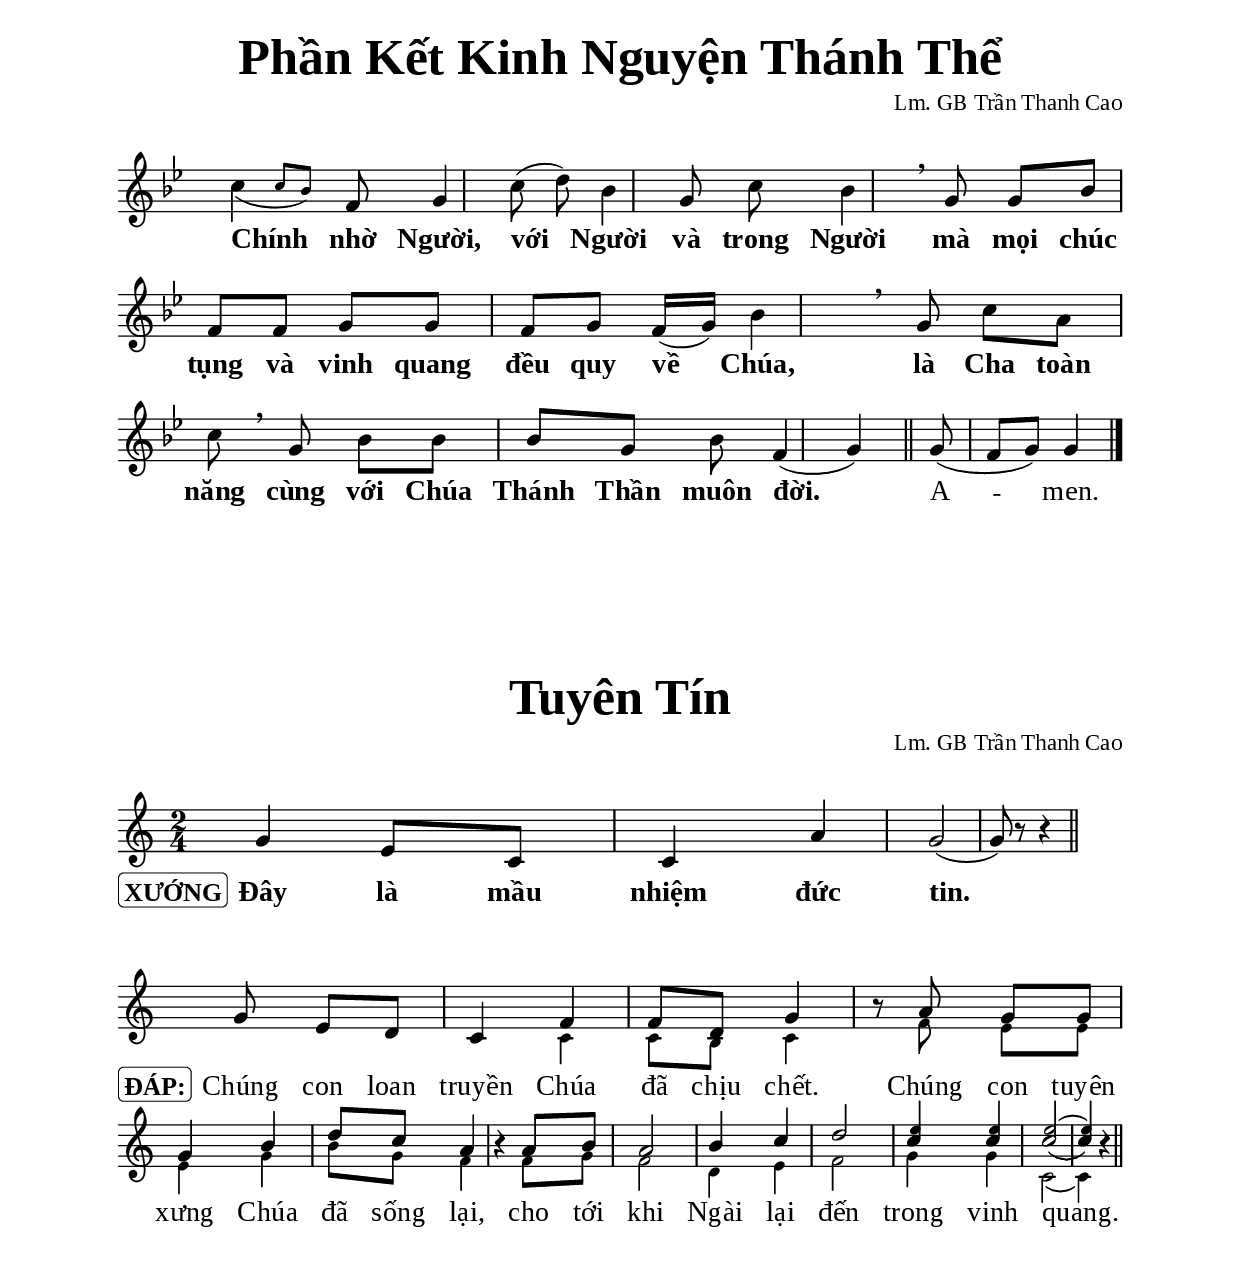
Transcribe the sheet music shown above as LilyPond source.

% Cài đặt chung
\version "2.22.1"
\include "english.ly"

\header {
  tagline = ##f
}

\paper {
  #(set-paper-size "a4")
  top-margin = 10\mm
  bottom-margin = 10\mm
  left-margin = 20\mm
  right-margin = 20\mm
  indent = #0
  #(define fonts
    (make-pango-font-tree
      "Liberation Serif"
      "Liberation Serif"
      "Liberation Serif"
      (/ 20 20)))
  page-count = #1
  print-all-headers = ##t
  
  system-system-spacing = #'((basic-distance . 12))
  score-system-spacing = #'((basic-distance . 12))
}

% Nhạc phiên khúc
nhacPhienKhucMotKinhNguyen = \relative c'' {
  \afterGrace c4 _({c8 bf)} f g4 c8 (d) bf4 g8 c bf4 \breathe
  g8 g bf f f g g f g f16 (g) bf4 \breathe
  g8 c a c \breathe
  g bf bf bf g bf f4 (g) \bar "||"
  g8 (f g) g4 \bar "|."
}

% Lời phiên khúc
loiPhienKhucMotKinhNguyen = \lyricmode {
  \override LyricText.font-series = #'bold
  Chính nhờ Người, với Người và trong Người
  mà mọi chúc tụng và vinh quang đều quy về Chúa,
  là Cha toàn năng cùng với Chúa Thánh Thần muôn đời.
  \override LyricText.font-series = #'normal
  A -- men.
}

% Tuyen tin
% Nhạc phiên khúc
nhacPhienKhucMotTuyenTin = \relative c'' {
  g4 e8 c |
  c4 a' |
  g2 ( |
  g8) r r4 \bar "||"
}

% Nhạc điệp khúc
nhacDiepKhucSopTuyenTin = \relative c'' {
  \partial 4. g8 e d |
  c4 f |
  f8 d g4 |
  r8 a g g |
  g4 b |
  d8 c a4 |
  r a8 b |
  a2 |
  b4 c |
  d2 |
  <<
    {
      c4 c |
      c2 ^( |
      c4) r
    }
    {
      \tweak font-size #-2 e4
      \tweak font-size #-2 e |
      \tweak font-size #-2 e2 _( |
      \tweak font-size #-2 e4) r
    }
  >>
  \bar "||"
}

nhacDiepKhucBassTuyenTin = \relative c' {
  \skip 4.
  \skip 4 c4 |
  c8 b c4 |
  r8 f e e |
  e4 g |
  b8 g f4 |
  r f8 g |
  f2 |
  d4 e |
  f2 g4 g |
  c,2 ( |
  c4) r
}

% Lời điệp khúc
loiPhienKhucMotTuyenTin = \lyricmode {
  \set stanza = \markup { \rounded-box { \large "XƯỚNG" } }
  Đây là mầu nhiệm đức tin.
}

% Lời phiên khúc
loiDiepKhucTuyenTin = \lyricmode {
  \set stanza = \markup { \rounded-box { \large "ĐÁP:" } }
  Chúng con loan truyền Chúa đã chịu chết.
  Chúng con tuyên xưng Chúa đã sống lại,
  cho tới khi Ngài lại đến trong vinh quang.
}

\book {
  % Phan Ket Kinh Nguyen Thanh The
  \score {
    \new ChoirStaff <<
      \new Staff = phienKhuc \with {
          %\magnifyStaff #(magstep +1)
        }
        <<
        \new Voice = beSop {
          \key bf \major \time 2/4 \nhacPhienKhucMotKinhNguyen
        }
      >>
      \new Lyrics \lyricsto beSop \loiPhienKhucMotKinhNguyen
    >>
    \header {
      title = \markup { \fontsize #3 "Phần Kết Kinh Nguyện Thánh Thể" }
      poet = " "
      composer = "Lm. GB Trần Thanh Cao"
      arranger = " "
    }
    \layout {
      \override Staff.TimeSignature.transparent = ##t
      \override Lyrics.LyricText.font-size = #+2
      \override Lyrics.LyricSpace.minimum-distance = #2.0
      \override Score.BarNumber.break-visibility = ##(#f #f #f)
      \override Score.SpacingSpanner.uniform-stretching = ##t
      \set Score.barAlways = ##t
      \set Score.defaultBarType = ""
    } 
  }

  \markup { \vspace #5 }
  
  % Tuyen Tin
  \score {
    \new ChoirStaff <<
      \new Staff = phienKhuc \with {
          %\magnifyStaff #(magstep +1)
        }
        <<
        \new Voice = beSop {
          \key c \major \time 2/4 \nhacPhienKhucMotTuyenTin
        }
      >>
      \new Lyrics \lyricsto beSop \loiPhienKhucMotTuyenTin
    >>
    \header {
      title = \markup { \fontsize #3 "Tuyên Tín" }
      poet = " "
      composer = "Lm. GB Trần Thanh Cao"
      arranger = " "
    }
    \layout {
      \override Lyrics.LyricText.font-series = #'bold
      \override Lyrics.LyricText.font-size = #+2
      \override Lyrics.LyricSpace.minimum-distance = #8.5
      \override Score.BarNumber.break-visibility = ##(#f #f #f)
      \override Score.SpacingSpanner.uniform-stretching = ##t
    } 
  }
  \score {
    \new ChoirStaff <<
      \new Staff = diepKhuc \with {
          \consists "Merge_rests_engraver"
          %\magnifyStaff #(magstep +1)
        }
        <<
        \new Voice = beSop {
          \voiceOne \key c \major \time 2/4 \nhacDiepKhucSopTuyenTin
        }
        \new Voice = beBas {
          \override NoteHead.font-size = #-2
          \voiceTwo \key c \major \time 2/4 \nhacDiepKhucBassTuyenTin
        }
      >>
      \new Lyrics \lyricsto beSop \loiDiepKhucTuyenTin
    >>
    \layout {
      \override Staff.TimeSignature.transparent = ##t
      \override Lyrics.LyricText.font-size = #+2
      \override Lyrics.LyricSpace.minimum-distance = #2.2
      \override Score.BarNumber.break-visibility = ##(#f #f #f)
      \override Score.SpacingSpanner.uniform-stretching = ##t
    }
  }
}
